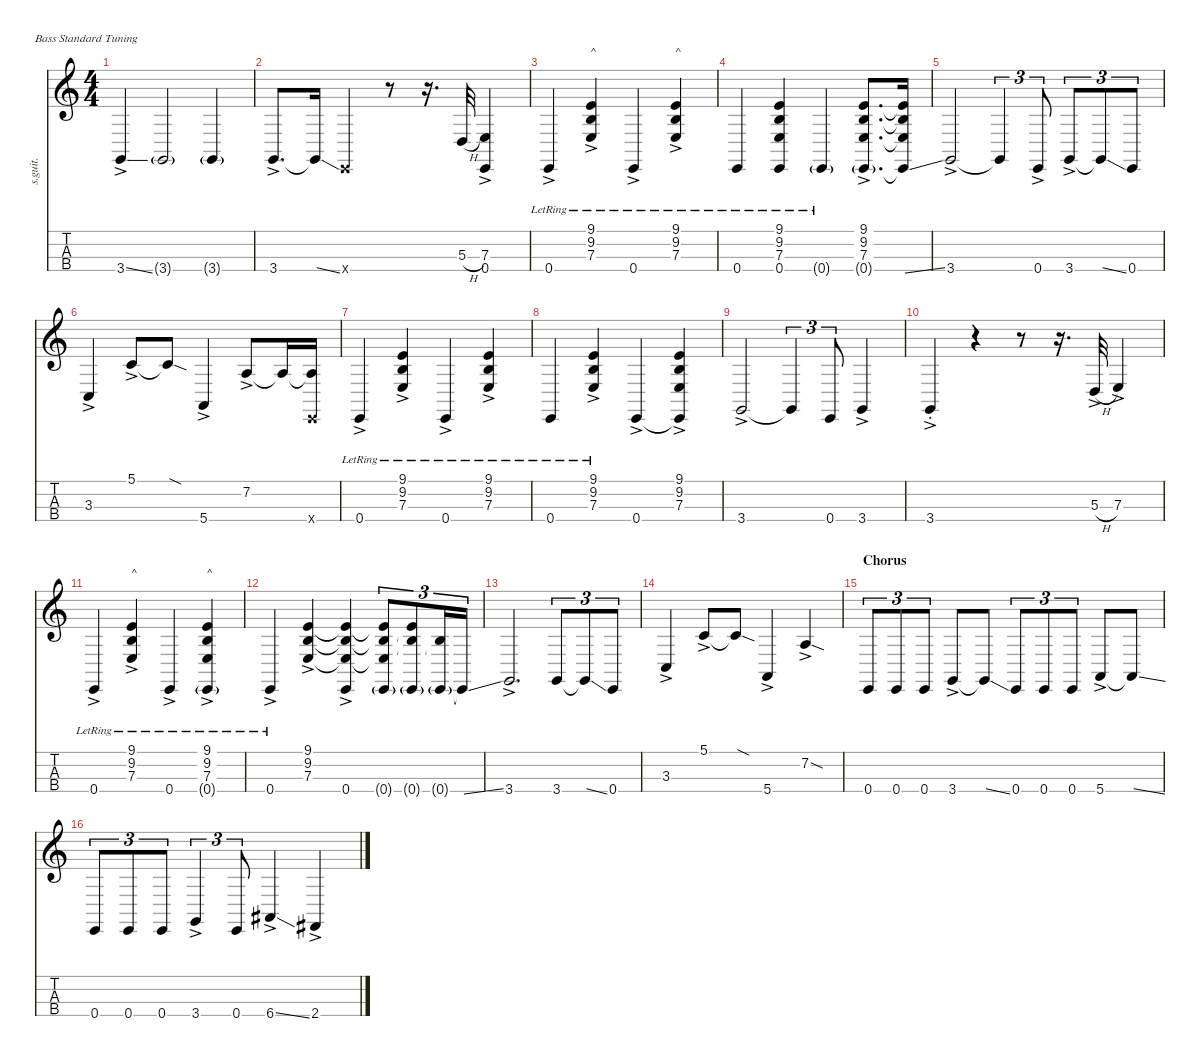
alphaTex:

\defaultSystemsLayout 4
\hideDynamics
\bracketExtendMode nobrackets
\track ("Cliff Burton (Clean Bass)" "s.guit.") {instrument electricbassfinger}
\staff {score tabs}
\tuning (G2 D2 A1 E1)
\ts (4 4)
\tempo (118 hide)
\clef g2
\ks c
3.4{ss ac}.4{lyrics (0 "") lyrics (1 "") lyrics (2 "") lyrics (3 "") lyrics (4 "") dy mp} 3.4{g}.2{lyrics (0 "") lyrics (1 "") lyrics (2 "") lyrics (3 "") lyrics (4 "") dy fff} 3.4{g}.4{lyrics (0 "") lyrics (1 "") lyrics (2 "") lyrics (3 "") lyrics (4 "") dy ff} |
3.4{ac}.8{d lyrics (0 "") lyrics (1 "") lyrics (2 "") lyrics (3 "") lyrics (4 "") dy p} 3.4{ss t}.16{lyrics (0 "") lyrics (1 "") lyrics (2 "") lyrics (3 "") lyrics (4 "") dy f} 0.4{x}.4{lyrics (0 "") lyrics (1 "") lyrics (2 "") lyrics (3 "") lyrics (4 "")} r.8 r.16{d} 5.3{h}.32{lyrics (0 "") lyrics (1 "") lyrics (2 "") lyrics (3 "") lyrics (4 "")} (7.3{ac} 0.4).4{lyrics (0 "") lyrics (1 "") lyrics (2 "") lyrics (3 "") lyrics (4 "") dy mf} |
0.4{ac lr}.4{lyrics (0 "") lyrics (1 "") lyrics (2 "") lyrics (3 "") lyrics (4 "") dy mp} (9.1{ac lr} 9.2{ac lr} 7.3{ac lr}).4{txt "^" lyrics (0 "") lyrics (1 "") lyrics (2 "") lyrics (3 "") lyrics (4 "") dy p} 0.4{ac lr}.4{lyrics (0 "") lyrics (1 "") lyrics (2 "") lyrics (3 "") lyrics (4 "") dy mp} (9.1{ac lr} 9.2{ac lr} 7.3{ac lr}).4{txt "^" lyrics (0 "") lyrics (1 "") lyrics (2 "") lyrics (3 "") lyrics (4 "") dy p} |
0.4{lr}.4{lyrics (0 "") lyrics (1 "") lyrics (2 "") lyrics (3 "") lyrics (4 "") dy f} (9.1{lr} 9.2{lr} 7.3{lr} 0.4{lr}).4{lyrics (0 "") lyrics (1 "") lyrics (2 "") lyrics (3 "") lyrics (4 "") dy ff} 0.4{g lr}.4{lyrics (0 "") lyrics (1 "") lyrics (2 "") lyrics (3 "") lyrics (4 "") dy fff} (9.1{ac} 9.2{ac} 7.3{ac} 0.4{g}).8{d lyrics (0 "") lyrics (1 "") lyrics (2 "") lyrics (3 "") lyrics (4 "") dy mp} (9.1{t} 9.2{t} 7.3{t} 0.4{ss t}).16{lyrics (0 "") lyrics (1 "") lyrics (2 "") lyrics (3 "") lyrics (4 "") dy f} |
3.4{ac}.2{lyrics (0 "") lyrics (1 "") lyrics (2 "") lyrics (3 "") lyrics (4 "") dy mp} 3.4{t}.4{tu (3 2) lyrics (0 "") lyrics (1 "") lyrics (2 "") lyrics (3 "") lyrics (4 "") dy f} 0.4{ac}.8{tu (3 2) lyrics (0 "") lyrics (1 "") lyrics (2 "") lyrics (3 "") lyrics (4 "") dy mp} 3.4{ac}.8{tu (3 2) lyrics (0 "") lyrics (1 "") lyrics (2 "") lyrics (3 "") lyrics (4 "")} 3.4{ss t}.8{tu (3 2) lyrics (0 "") lyrics (1 "") lyrics (2 "") lyrics (3 "") lyrics (4 "") dy f} 0.4.8{tu (3 2) lyrics (0 "") lyrics (1 "") lyrics (2 "") lyrics (3 "") lyrics (4 "")} |
3.3{ac}.4{lyrics (0 "") lyrics (1 "") lyrics (2 "") lyrics (3 "") lyrics (4 "") dy mp} 5.1{ac}.8{lyrics (0 "") lyrics (1 "") lyrics (2 "") lyrics (3 "") lyrics (4 "") dy p} 5.1{sod t}.8{lyrics (0 "") lyrics (1 "") lyrics (2 "") lyrics (3 "") lyrics (4 "") dy f} 5.4{ac}.4{lyrics (0 "") lyrics (1 "") lyrics (2 "") lyrics (3 "") lyrics (4 "") dy mp} 7.2{ac}.8{lyrics (0 "") lyrics (1 "") lyrics (2 "") lyrics (3 "") lyrics (4 "") dy p} 7.2{t}.16{lyrics (0 "") lyrics (1 "") lyrics (2 "") lyrics (3 "") lyrics (4 "") dy f} (7.2{t} 0.4{x}).16{lyrics (0 "") lyrics (1 "") lyrics (2 "") lyrics (3 "") lyrics (4 "")} |
0.4{ac lr}.4{lyrics (0 "") lyrics (1 "") lyrics (2 "") lyrics (3 "") lyrics (4 "") dy mp} (9.1{ac lr} 9.2{ac lr} 7.3{ac lr}).4{lyrics (0 "") lyrics (1 "") lyrics (2 "") lyrics (3 "") lyrics (4 "")} 0.4{ac lr}.4{lyrics (0 "") lyrics (1 "") lyrics (2 "") lyrics (3 "") lyrics (4 "")} (9.1{ac lr} 9.2{ac lr} 7.3{ac lr}).4{lyrics (0 "") lyrics (1 "") lyrics (2 "") lyrics (3 "") lyrics (4 "")} |
0.4{lr}.4{lyrics (0 "") lyrics (1 "") lyrics (2 "") lyrics (3 "") lyrics (4 "") dy f} (9.1{ac lr} 9.2{ac lr} 7.3{ac lr}).4{lyrics (0 "") lyrics (1 "") lyrics (2 "") lyrics (3 "") lyrics (4 "") dy mp} 0.4{ac}.4{lyrics (0 "") lyrics (1 "") lyrics (2 "") lyrics (3 "") lyrics (4 "")} (9.1{ac} 9.2{ac} 7.3{ac} 0.4{t}).4{lyrics (0 "") lyrics (1 "") lyrics (2 "") lyrics (3 "") lyrics (4 "") dy f} |
3.4{ac}.2{lyrics (0 "") lyrics (1 "") lyrics (2 "") lyrics (3 "") lyrics (4 "") dy mf} 3.4{t}.4{tu (3 2) lyrics (0 "") lyrics (1 "") lyrics (2 "") lyrics (3 "") lyrics (4 "") dy f} 0.4.8{tu (3 2) lyrics (0 "") lyrics (1 "") lyrics (2 "") lyrics (3 "") lyrics (4 "")} 3.4{ac}.4{lyrics (0 "") lyrics (1 "") lyrics (2 "") lyrics (3 "") lyrics (4 "") dy mp} |
3.4{ac st}.4{lyrics (0 "") lyrics (1 "") lyrics (2 "") lyrics (3 "") lyrics (4 "") dy p} r.4 r.8 r.16{d} 5.3{h ac}.32{lyrics (0 "") lyrics (1 "") lyrics (2 "") lyrics (3 "") lyrics (4 "") dy mp} 7.3{ac}.4{lyrics (0 "") lyrics (1 "") lyrics (2 "") lyrics (3 "") lyrics (4 "")} |
0.4{ac lr}.4{lyrics (0 "") lyrics (1 "") lyrics (2 "") lyrics (3 "") lyrics (4 "")} (9.1{ac lr} 9.2{ac lr} 7.3{ac lr}).4{txt "^" lyrics (0 "") lyrics (1 "") lyrics (2 "") lyrics (3 "") lyrics (4 "") dy p} 0.4{ac lr}.4{lyrics (0 "") lyrics (1 "") lyrics (2 "") lyrics (3 "") lyrics (4 "") dy mp} (9.1{ac lr} 9.2{ac lr} 7.3{ac lr} 0.4{g lr}).4{txt "^" lyrics (0 "") lyrics (1 "") lyrics (2 "") lyrics (3 "") lyrics (4 "") dy p} |
0.4{ac lr}.4{lyrics (0 "") lyrics (1 "") lyrics (2 "") lyrics (3 "") lyrics (4 "")} (9.1{ac} 9.2{ac} 7.3{ac}).4{lyrics (0 "") lyrics (1 "") lyrics (2 "") lyrics (3 "") lyrics (4 "") dy mp} (9.1{t} 9.2{t} 7.3{t} 0.4{ac}).4{lyrics (0 "") lyrics (1 "") lyrics (2 "") lyrics (3 "") lyrics (4 "") dy f} (9.1{t} 9.2{t} 7.3{t} 0.4{g}).8{tu (3 2) lyrics (0 "") lyrics (1 "") lyrics (2 "") lyrics (3 "") lyrics (4 "")} (9.1{t} 9.2{t} 0.4{g}).8{tu (3 2) lyrics (0 "") lyrics (1 "") lyrics (2 "") lyrics (3 "") lyrics (4 "")} (9.2{t} 0.4{g}).16{tu (3 2) lyrics (0 "") lyrics (1 "") lyrics (2 "") lyrics (3 "") lyrics (4 "")} 0.4{ss t}.16{tu (3 2) lyrics (0 "") lyrics (1 "") lyrics (2 "") lyrics (3 "") lyrics (4 "")} |
3.4{ac}.2{d lyrics (0 "") lyrics (1 "") lyrics (2 "") lyrics (3 "") lyrics (4 "") dy mp} 3.4.8{tu (3 2) lyrics (0 "") lyrics (1 "") lyrics (2 "") lyrics (3 "") lyrics (4 "") dy f} 3.4{ss t}.8{tu (3 2) lyrics (0 "") lyrics (1 "") lyrics (2 "") lyrics (3 "") lyrics (4 "")} 0.4.8{tu (3 2) lyrics (0 "") lyrics (1 "") lyrics (2 "") lyrics (3 "") lyrics (4 "")} |
3.3{ac}.4{lyrics (0 "") lyrics (1 "") lyrics (2 "") lyrics (3 "") lyrics (4 "") dy p} 5.1{ac}.8{lyrics (0 "") lyrics (1 "") lyrics (2 "") lyrics (3 "") lyrics (4 "")} 5.1{sod t}.8{lyrics (0 "") lyrics (1 "") lyrics (2 "") lyrics (3 "") lyrics (4 "") dy f} 5.4{ac}.4{lyrics (0 "") lyrics (1 "") lyrics (2 "") lyrics (3 "") lyrics (4 "") dy p} 7.2{sod ac}.4{lyrics (0 "") lyrics (1 "") lyrics (2 "") lyrics (3 "") lyrics (4 "") dy pp} |
\section ("" "Chorus")
0.4.8{tu (3 2) lyrics (0 "") lyrics (1 "") lyrics (2 "") lyrics (3 "") lyrics (4 "") dy f} 0.4.8{tu (3 2) lyrics (0 "") lyrics (1 "") lyrics (2 "") lyrics (3 "") lyrics (4 "")} 0.4.8{tu (3 2) lyrics (0 "") lyrics (1 "") lyrics (2 "") lyrics (3 "") lyrics (4 "")} 3.4{ac}.8{lyrics (0 "") lyrics (1 "") lyrics (2 "") lyrics (3 "") lyrics (4 "") dy mp} 3.4{ss t}.8{lyrics (0 "") lyrics (1 "") lyrics (2 "") lyrics (3 "") lyrics (4 "") dy f} 0.4.8{tu (3 2) lyrics (0 "") lyrics (1 "") lyrics (2 "") lyrics (3 "") lyrics (4 "")} 0.4.8{tu (3 2) lyrics (0 "") lyrics (1 "") lyrics (2 "") lyrics (3 "") lyrics (4 "")} 0.4.8{tu (3 2) lyrics (0 "") lyrics (1 "") lyrics (2 "") lyrics (3 "") lyrics (4 "")} 5.4{ac}.8{lyrics (0 "") lyrics (1 "") lyrics (2 "") lyrics (3 "") lyrics (4 "") dy p} 5.4{ss t}.8{lyrics (0 "") lyrics (1 "") lyrics (2 "") lyrics (3 "") lyrics (4 "") dy f} |
0.4.8{tu (3 2) lyrics (0 "") lyrics (1 "") lyrics (2 "") lyrics (3 "") lyrics (4 "")} 0.4.8{tu (3 2) lyrics (0 "") lyrics (1 "") lyrics (2 "") lyrics (3 "") lyrics (4 "")} 0.4.8{tu (3 2) lyrics (0 "") lyrics (1 "") lyrics (2 "") lyrics (3 "") lyrics (4 "")} 3.4{ac}.4{tu (3 2) lyrics (0 "") lyrics (1 "") lyrics (2 "") lyrics (3 "") lyrics (4 "") dy p} 0.4.8{tu (3 2) lyrics (0 "") lyrics (1 "") lyrics (2 "") lyrics (3 "") lyrics (4 "") dy f} 6.4{ss ac acc #}.4{lyrics (0 "") lyrics (1 "") lyrics (2 "") lyrics (3 "") lyrics (4 "") dy p} 2.4{ac acc #}.4{lyrics (0 "") lyrics (1 "") lyrics (2 "") lyrics (3 "") lyrics (4 "")}
